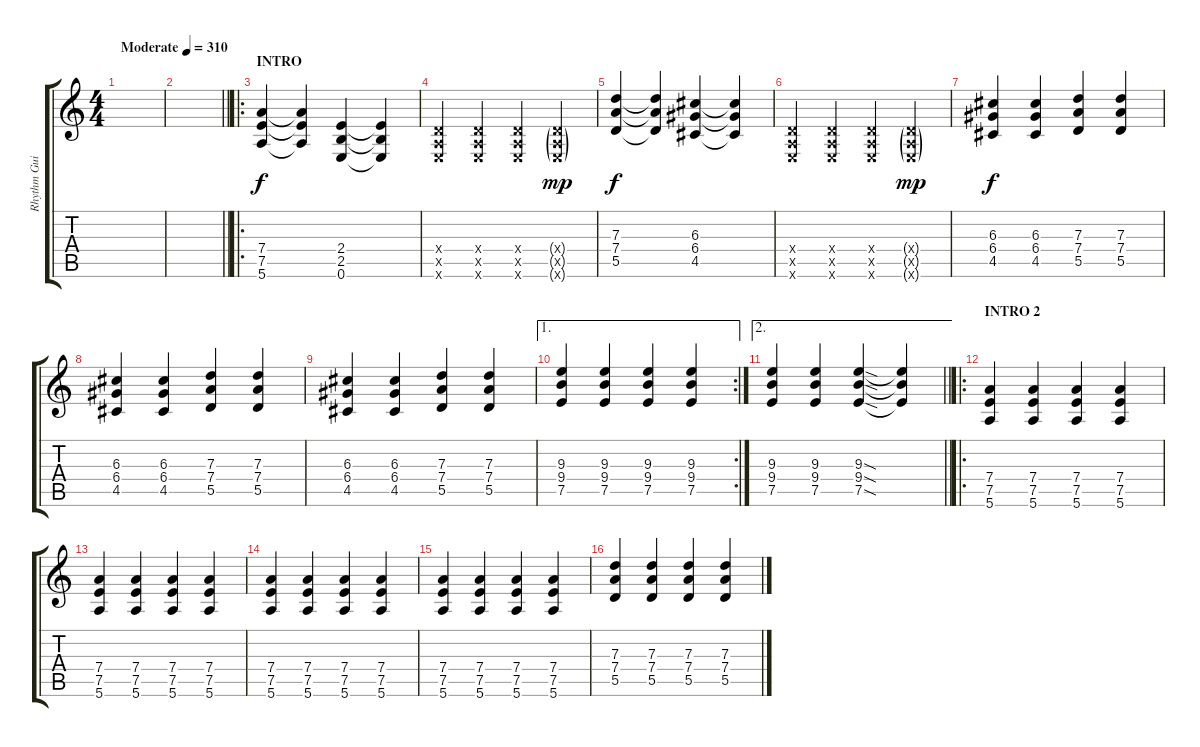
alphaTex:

\track ("Rhythm Guitar" "Rhythm Gui") {instrument overdrivenguitar}
\staff {score tabs}
\tuning (E4 B3 G3 D3 A2 E2) {hide}
\ts (4 4)
\tempo (310 "Moderate")
\clef g2
\ks c
|
\barLineRight lightlight
|
\ro
\section ("" "INTRO")
(7.4 7.5 5.6).4 (7.4{t} 7.5{t} 5.6{t}).4 (2.4 2.5 0.6).4 (2.4{t} 2.5{t} 0.6{t}).4 |
(0.4{x} 0.5{x} 0.6{x}).4 (0.4{x} 0.5{x} 0.6{x}).4 (0.4{x} 0.5{x} 0.6{x}).4 (0.4{g x} 0.5{g x} 0.6{g x}).4{dy mp} |
(7.3 7.4 5.5).4{dy f} (7.3{t} 7.4{t} 5.5{t}).4 (6.3 6.4 4.5).4 (6.3{t} 6.4{t} 4.5{t}).4 |
(0.4{x} 0.5{x} 0.6{x}).4 (0.4{x} 0.5{x} 0.6{x}).4 (0.4{x} 0.5{x} 0.6{x}).4 (0.4{g x} 0.5{g x} 0.6{g x}).4{dy mp} |
(6.3 6.4 4.5).4{dy f} (6.3 6.4 4.5).4 (7.3 7.4 5.5).4 (7.3 7.4 5.5).4 |
(6.3 6.4 4.5).4 (6.3 6.4 4.5).4 (7.3 7.4 5.5).4 (7.3 7.4 5.5).4 |
(6.3 6.4 4.5).4 (6.3 6.4 4.5).4 (7.3 7.4 5.5).4 (7.3 7.4 5.5).4 |
\ae 1
\rc 2
(9.3 9.4 7.5).4 (9.3 9.4 7.5).4 (9.3 9.4 7.5).4 (9.3 9.4 7.5).4 |
\ae 2
\barLineRight lightlight
(9.3 9.4 7.5).4 (9.3 9.4 7.5).4 (9.3{sod} 9.4{sod} 7.5{sod}).4 (9.3{t} 9.4{t} 7.5{t}).4 |
\ro
\section ("" "INTRO 2")
(7.4 7.5 5.6).4 (7.4 7.5 5.6).4 (7.4 7.5 5.6).4 (7.4 7.5 5.6).4 |
(7.4 7.5 5.6).4 (7.4 7.5 5.6).4 (7.4 7.5 5.6).4 (7.4 7.5 5.6).4 |
(7.4 7.5 5.6).4 (7.4 7.5 5.6).4 (7.4 7.5 5.6).4 (7.4 7.5 5.6).4 |
(7.4 7.5 5.6).4 (7.4 7.5 5.6).4 (7.4 7.5 5.6).4 (7.4 7.5 5.6).4 |
(7.3 7.4 5.5).4 (7.3 7.4 5.5).4 (7.3 7.4 5.5).4 (7.3 7.4 5.5).4
